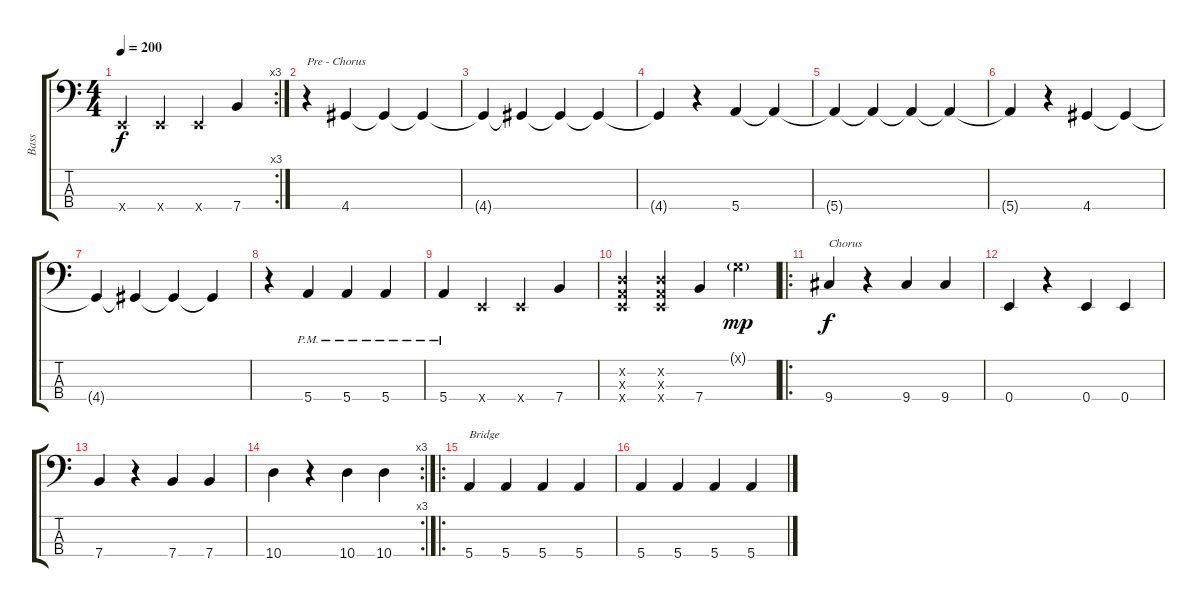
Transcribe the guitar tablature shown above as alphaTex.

\track ("Bass" "Bass") {instrument electricbasspick}
\staff {score tabs}
\tuning (G2 D2 A1 E1) {hide}
\rc 3
\ts (4 4)
\tempo 200
\clef f4
\ks c
0.4{x}.4{dy f} 0.4{x}.4 0.4{x}.4 7.4.4 |
r.4{txt "Pre - Chorus"} 4.4.4 4.4{t}.4 4.4{t}.4 |
4.4{t}.4 4.4{t}.4 4.4{t}.4 4.4{t}.4 |
4.4{t}.4 r.4 5.4.4 5.4{t}.4 |
5.4{t}.4 5.4{t}.4 5.4{t}.4 5.4{t}.4 |
5.4{t}.4 r.4 4.4.4 4.4{t}.4 |
4.4{t}.4 4.4{t}.4 4.4{t}.4 4.4{t}.4 |
r.4 5.4{pm}.4 5.4{pm}.4 5.4{pm}.4 |
5.4{pm}.4 0.4{x}.4 0.4{x}.4 7.4.4 |
(0.2{x} 0.3{x} 0.4{x}).4 (0.2{x} 0.3{x} 0.4{x}).4 7.4.4 0.1{g x}.4{dy mp} |
\ro
9.4.4{txt "Chorus" dy f} r.4 9.4.4 9.4.4 |
0.4.4 r.4 0.4.4 0.4.4 |
7.4.4 r.4 7.4.4 7.4.4 |
\rc 3
10.4.4 r.4 10.4.4 10.4.4 |
\ro
5.4.4{txt "Bridge"} 5.4.4 5.4.4 5.4.4 |
5.4.4 5.4.4 5.4.4 5.4.4
